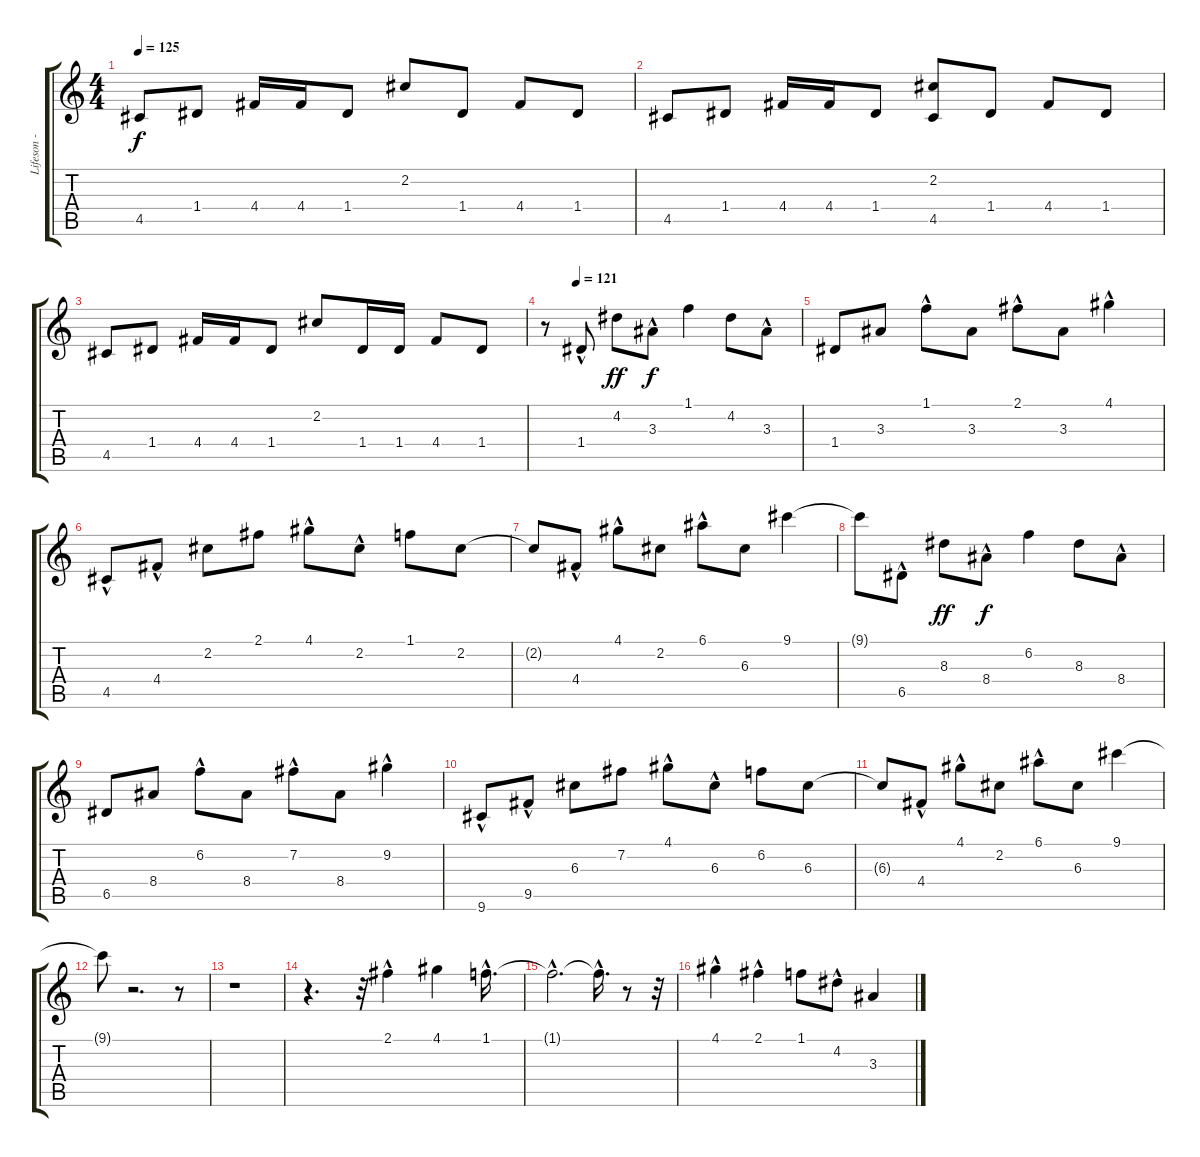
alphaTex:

\track ("Lifeson - Guitarra1" "Lifeson - ") {instrument acousticguitarsteel}
\staff {score tabs}
\tuning (E4 B3 G3 D3 A2 E2) {hide}
\ts (4 4)
\tempo 125
\clef g2
\ks c
4.5.8{dy f} 1.4.8 4.4.16 4.4.16 1.4.8 2.2.8 1.4.8 4.4.8 1.4.8 |
4.5.8 1.4.8 4.4.16 4.4.16 1.4.8 (2.2 4.5).8 1.4.8 4.4.8 1.4.8 |
4.5.8 1.4.8 4.4.16 4.4.16 1.4.8 2.2.8 1.4.16 1.4.16 4.4.8 1.4.8 |
\tempo (121 0.125)
r.8 1.4{hac}.8 4.2.8{dy ff} 3.3{hac}.8{dy f} 1.1.4 4.2.8 3.3{hac}.8 |
1.4.8 3.3.8 1.1{hac}.8 3.3.8 2.1{hac}.8 3.3.8 4.1{hac}.4 |
4.5{hac}.8 4.4{hac}.8 2.2.8 2.1.8 4.1{hac}.8 2.2{hac}.8 1.1.8 2.2.8 |
2.2{t}.8 4.4{hac}.8 4.1{hac}.8 2.2.8 6.1{hac}.8 6.3.8 9.1.4 |
9.1{t}.8 6.5{hac}.8 8.3.8{dy ff} 8.4{hac}.8{dy f} 6.2.4 8.3.8 8.4{hac}.8 |
6.5.8 8.4.8 6.2{hac}.8 8.4.8 7.2{hac}.8 8.4.8 9.2{hac}.4 |
9.6{hac}.8 9.5{hac}.8 6.3.8 7.2.8 4.1{hac}.8 6.3{hac}.8 6.2.8 6.3.8 |
6.3{t}.8 4.4{hac}.8 4.1{hac}.8 2.2.8 6.1{hac}.8 6.3.8 9.1.4 |
9.1{t}.8 r.2{d} r.8 |
r.1 |
r.4{d} r.32 2.1{hac}.4 4.1.4 1.1{hac}.16{d} |
1.1{hac t}.2{d} 1.1{hac t}.16{d} r.8 r.32 |
4.1{hac}.4 2.1{hac}.4 1.1.8 4.2{hac}.8 3.3.4
